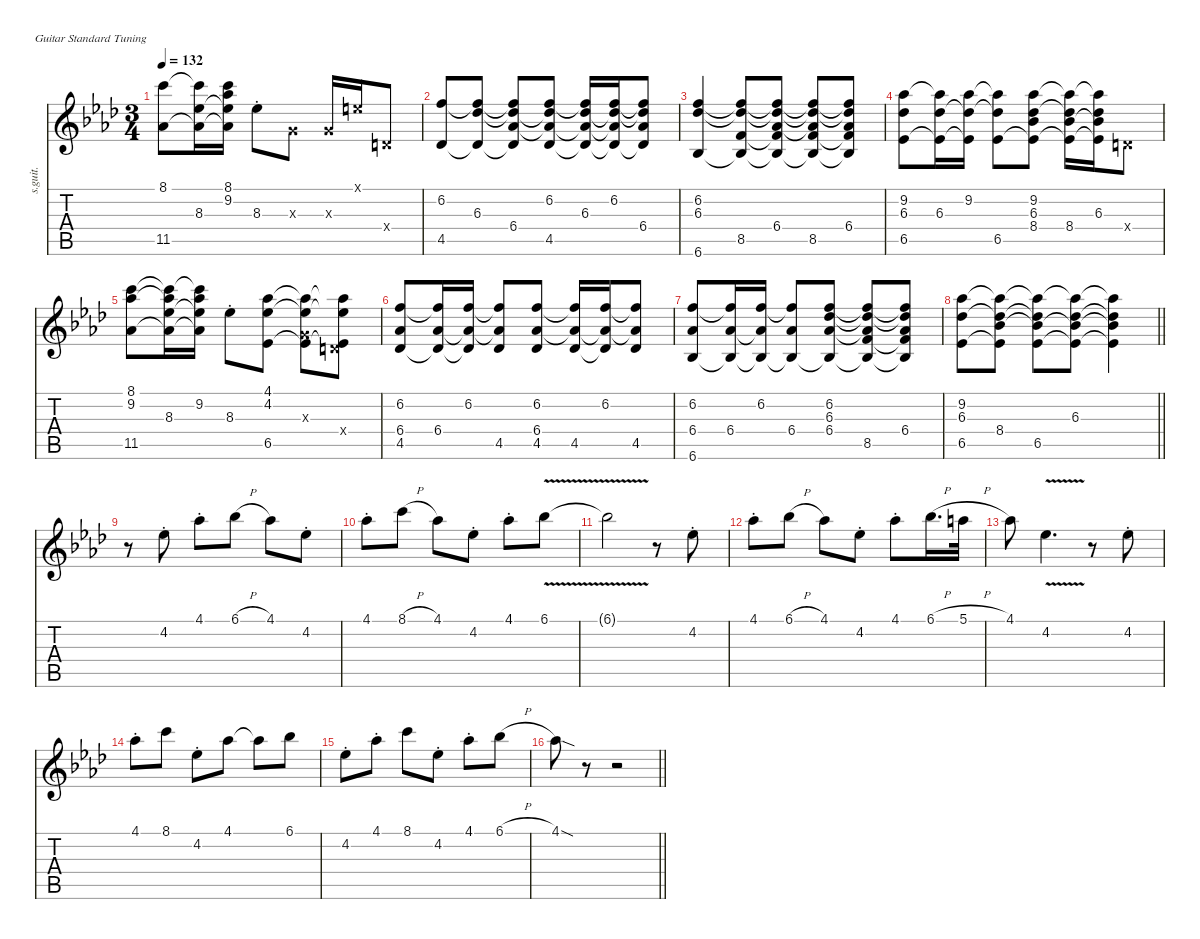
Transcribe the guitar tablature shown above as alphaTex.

\defaultSystemsLayout 4
\hideDynamics
\bracketExtendMode nobrackets
\otherSystemsTrackNameOrientation horizontal
\track ("Tim Reynolds" "s.guit.") {defaultSystemsLayout 8 instrument acousticguitarsteel}
\staff {score tabs}
\tuning (E4 B3 G3 D3 A2 E2)
\ts (3 4)
\tempo 132
\clef g2
\ks ab
(8.1{acc forcenatural} 11.5{acc b}).8{dy f beam Down} (8.1{t acc forcenatural} 8.3{acc b} 11.5{t acc b}).16{beam Down} (8.1{acc forcenatural} 9.2{acc b} 8.3{t acc b} 11.5{t acc b}).16{beam Down} 8.3{st acc b}.8{beam Down} 0.3{x acc forcenatural}.8{dy fff beam Down} 0.3{x acc forcenatural}.16{beam Up} 0.1{x acc forcenatural}.16{dy ff beam Up} 0.4{x acc forcenatural}.8{dy fff beam Up} |
(6.2{acc forcenatural} 4.5{acc b}).8{dy f beam Up} (6.2{t acc forcenatural} 6.3{acc b} 4.5{t acc b}).8{beam Up} (6.2{t acc forcenatural} 6.3{t acc b} 6.4{acc b} 4.5{t acc b}).8{beam Up} (6.2{acc forcenatural} 6.3{t acc b} 6.4{t acc b} 4.5{acc b}).8{beam Up} (6.2{t acc forcenatural} 6.3{acc b} 6.4{t acc b} 4.5{t acc b}).16{beam Up} (6.2{acc forcenatural} 6.3{t acc b} 6.4{t acc b} 4.5{t acc b}).16{beam Up} (6.2{t acc forcenatural} 6.3{t acc b} 6.4{acc b} 4.5{t acc b}).8{beam Up} |
(6.2{acc forcenatural} 6.3{acc b} 6.6{acc b}).4{beam Up} (6.2{t acc forcenatural} 6.3{t acc b} 8.5{acc forcenatural} 6.6{t acc b}).8{beam Up} (6.2{t acc forcenatural} 6.3{t acc b} 6.4{acc b} 8.5{t acc forcenatural} 6.6{t acc b}).8{beam Up} (6.2{t acc forcenatural} 6.3{t acc b} 6.4{t acc b} 8.5{acc forcenatural} 6.6{t acc b}).8{beam Up} (6.2{t acc forcenatural} 6.3{t acc b} 6.4{acc b} 8.5{t acc forcenatural} 6.6{t acc b}).8{beam Up} |
(9.2{acc b} 6.3{acc b} 6.5{acc b}).8{beam Down} (9.2{t acc b} 6.3{acc b} 6.5{t acc b}).16{beam Down} (9.2{acc b} 6.3{t acc b} 6.5{t acc b}).16{beam Down} (9.2{t acc b} 6.3{t acc b} 6.5{acc b}).8{beam Down} (9.2{acc b} 6.3{acc b} 8.4{acc b} 6.5{t acc b}).8{beam Down} (9.2{t acc b} 6.3{t acc b} 8.4{acc b} 6.5{t acc b}).16{beam Down} (9.2{t acc b} 6.3{acc b} 8.4{t acc b} 6.5{t acc b}).16{beam Down} 0.4{x acc forcenatural}.8{beam Down} |
(8.1{acc forcenatural} 9.2{acc b} 11.5{acc b}).8{beam Down} (8.1{t acc forcenatural} 9.2{t acc b} 8.3{acc b} 11.5{t acc b}).16{beam Down} (8.1{t acc forcenatural} 9.2{acc b} 8.3{t acc b} 11.5{t acc b}).16{beam Down} 8.3{st acc b}.8{beam Down} (4.1{acc b} 4.2{acc b} 6.5{acc b}).8{beam Down} (4.1{t acc b} 4.2{t acc b} 0.3{x acc forcenatural} 6.5{t acc b}).8{beam Down} (4.1{t acc b} 4.2{t acc b} 0.4{x acc forcenatural} 6.5{t acc b}).8{beam Down} |
(6.2{acc forcenatural} 6.4{acc b} 4.5{acc b}).8{beam Up} (6.2{t acc forcenatural} 6.4{acc b} 4.5{t acc b}).16{beam Up} (6.2{acc forcenatural} 6.4{t acc b} 4.5{t acc b}).16{beam Up} (6.2{t acc forcenatural} 6.4{t acc b} 4.5{acc b}).8{beam Up} (6.2{acc forcenatural} 6.4{acc b} 4.5{acc b}).8{beam Up} (6.2{t acc forcenatural} 6.4{t acc b} 4.5{acc b}).16{beam Up} (6.2{acc forcenatural} 6.4{t acc b} 4.5{t acc b}).16{beam Up} (6.2{t acc forcenatural} 6.4{t acc b} 4.5{acc b}).8{beam Up} |
(6.2{acc forcenatural} 6.4{acc b} 6.6{acc b}).8{beam Up} (6.2{t acc forcenatural} 6.4{acc b} 6.6{t acc b}).16{beam Up} (6.2{acc forcenatural} 6.4{t acc b} 6.6{t acc b}).16{beam Up} (6.2{t acc forcenatural} 6.4{acc b} 6.6{t acc b}).8{beam Up} (6.2{acc forcenatural} 6.3{acc b} 6.4{acc b} 6.6{t acc b}).8{beam Up} (6.2{t acc forcenatural} 6.3{t acc b} 6.4{t acc b} 8.5{acc forcenatural} 6.6{t acc b}).8{beam Up} (6.2{t acc forcenatural} 6.3{t acc b} 6.4{acc b} 8.5{t acc forcenatural} 6.6{t acc b}).8{beam Up} |
\barLineRight lightlight
(9.2{acc b} 6.3{acc b} 6.5{acc b}).8{beam Down} (9.2{t acc b} 6.3{t acc b} 8.4{acc b} 6.5{t acc b}).8{beam Down} (9.2{t acc b} 6.3{t acc b} 8.4{t acc b} 6.5{acc b}).8{beam Down} (9.2{t acc b} 6.3{acc b} 8.4{t acc b} 6.5{t acc b}).8{beam Down} (9.2{t acc b} 6.3{t acc b} 8.4{t acc b} 6.5{t acc b}).4{beam Down} |
r.8{beam Down} 4.2{st acc b}.8{beam Down} 4.1{st acc b}.8{beam Down} 6.1{h acc b}.8{beam Down} 4.1{acc b}.8{beam Down} 4.2{st acc b}.8{beam Down} |
4.1{st acc b}.8{beam Down} 8.1{h acc forcenatural}.8{beam Down} 4.1{acc b}.8{beam Down} 4.2{st acc b}.8{beam Down} 4.1{st acc b}.8{beam Down} 6.1{v acc b}.8{beam Down} |
6.1{v t acc b}.2{beam Down} r.8{beam Down} 4.2{st acc b}.8{beam Down} |
4.1{st acc b}.8{beam Down} 6.1{h acc b}.8{beam Down} 4.1{acc b}.8{beam Down} 4.2{st acc b}.8{beam Down} 4.1{st acc b}.8{beam Down} 6.1{h acc b}.16{d beam Down} 5.1{h acc forcenatural}.32{beam Down} |
4.1{acc b}.8{beam Down} 4.2{v acc b}.4{d beam Down} r.8{beam Down} 4.2{st acc b}.8{beam Down} |
4.1{st acc b}.8{beam Down} 8.1{acc forcenatural}.8{beam Down} 4.2{st acc b}.8{beam Down} 4.1{acc b}.8{beam Down} 4.1{t acc b}.8{beam Down} 6.1{acc b}.8{beam Down} |
4.2{st acc b}.8{beam Down} 4.1{st acc b}.8{beam Down} 8.1{acc forcenatural}.8{beam Down} 4.2{st acc b}.8{beam Down} 4.1{st acc b}.8{beam Down} 6.1{h acc b}.8{beam Down} |
\barLineRight lightlight
4.1{sod acc b}.8{beam Down} r.8{beam Down} r.2{beam Down}
